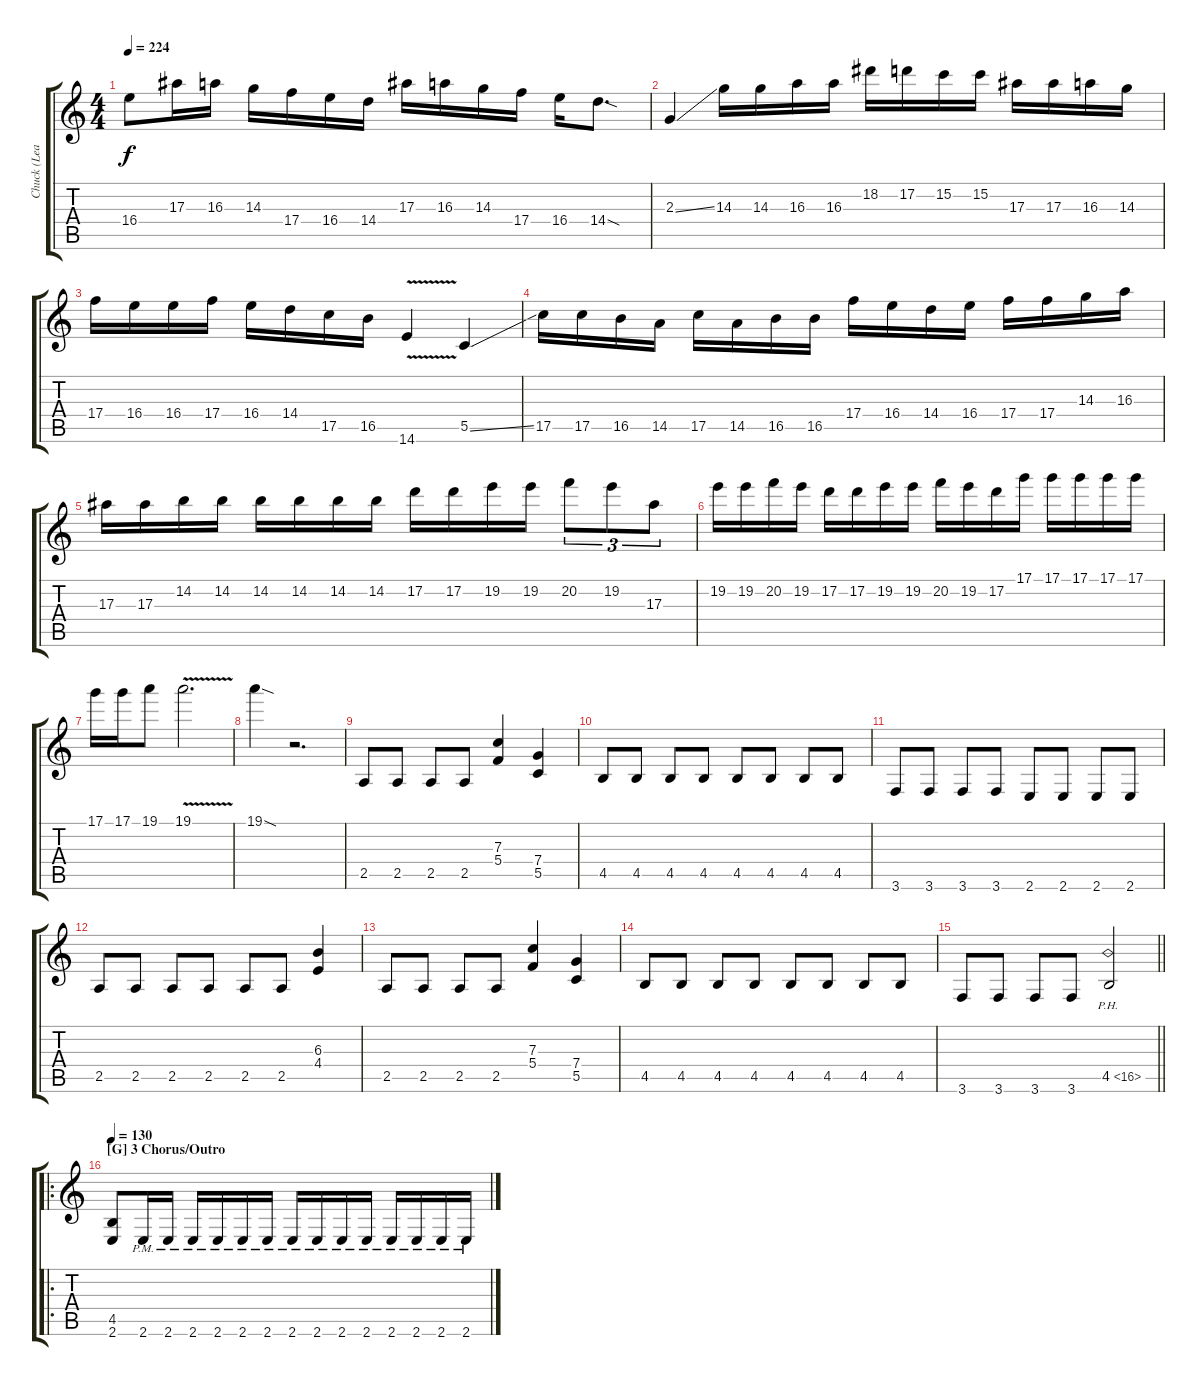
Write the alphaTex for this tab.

\track ("Chuck (Lead)" "Chuck (Lea") {instrument distortionguitar}
\staff {score tabs}
\tuning (D4 A3 F3 C3 G2 D2) {hide}
\ts (4 4)
\tempo 224
\clef g2
\ks c
16.4.8{dy f} 17.3.16 16.3.16 14.3.16 17.4.16 16.4.16 14.4.16 17.3.16 16.3.16 14.3.16 17.4.16 16.4.16 14.4{sod}.8{d} |
2.3{ss}.4 14.3.16 14.3.16 16.3.16 16.3.16 18.2.16 17.2.16 15.2.16 15.2.16 17.3.16 17.3.16 16.3.16 14.3.16 |
17.4.16 16.4.16 16.4.16 17.4.16 16.4.16 14.4.16 17.5.16 16.5.16 14.6{v}.4 5.5{ss}.4 |
17.5.16 17.5.16 16.5.16 14.5.16 17.5.16 14.5.16 16.5.16 16.5.16 17.4.16 16.4.16 14.4.16 16.4.16 17.4.16 17.4.16 14.3.16 16.3.16 |
17.3.16 17.3.16 14.2.16 14.2.16 14.2.16 14.2.16 14.2.16 14.2.16 17.2.16 17.2.16 19.2.16 19.2.16 20.2.8{tu (3 2)} 19.2.8{tu (3 2)} 17.3.8{tu (3 2)} |
19.2.16 19.2.16 20.2.16 19.2.16 17.2.16 17.2.16 19.2.16 19.2.16 20.2.16 19.2.16 17.2.16 17.1.16 17.1.16 17.1.16 17.1.16 17.1.16 |
17.1.16 17.1.16 19.1.8 19.1{v}.2{d} |
19.1{sod}.4 r.2{d} |
2.5.8 2.5.8 2.5.8 2.5.8 (7.3 5.4).4 (7.4 5.5).4 |
4.5.8 4.5.8 4.5.8 4.5.8 4.5.8 4.5.8 4.5.8 4.5.8 |
3.6.8 3.6.8 3.6.8 3.6.8 2.6.8 2.6.8 2.6.8 2.6.8 |
2.5.8 2.5.8 2.5.8 2.5.8 2.5.8 2.5.8 (6.3 4.4).4 |
2.5.8 2.5.8 2.5.8 2.5.8 (7.3 5.4).4 (7.4 5.5).4 |
4.5.8 4.5.8 4.5.8 4.5.8 4.5.8 4.5.8 4.5.8 4.5.8 |
\barLineRight lightlight
3.6.8 3.6.8 3.6.8 3.6.8 4.5{ph 12}.2 |
\ro
\section ("" "[G] 3 Chorus/Outro")
\tempo 130
(4.5 2.6).8 2.6{pm}.16 2.6{pm}.16 2.6{pm}.16 2.6{pm}.16 2.6{pm}.16 2.6{pm}.16 2.6{pm}.16 2.6{pm}.16 2.6{pm}.16 2.6{pm}.16 2.6{pm}.16 2.6{pm}.16 2.6{pm}.16 2.6{pm}.16
